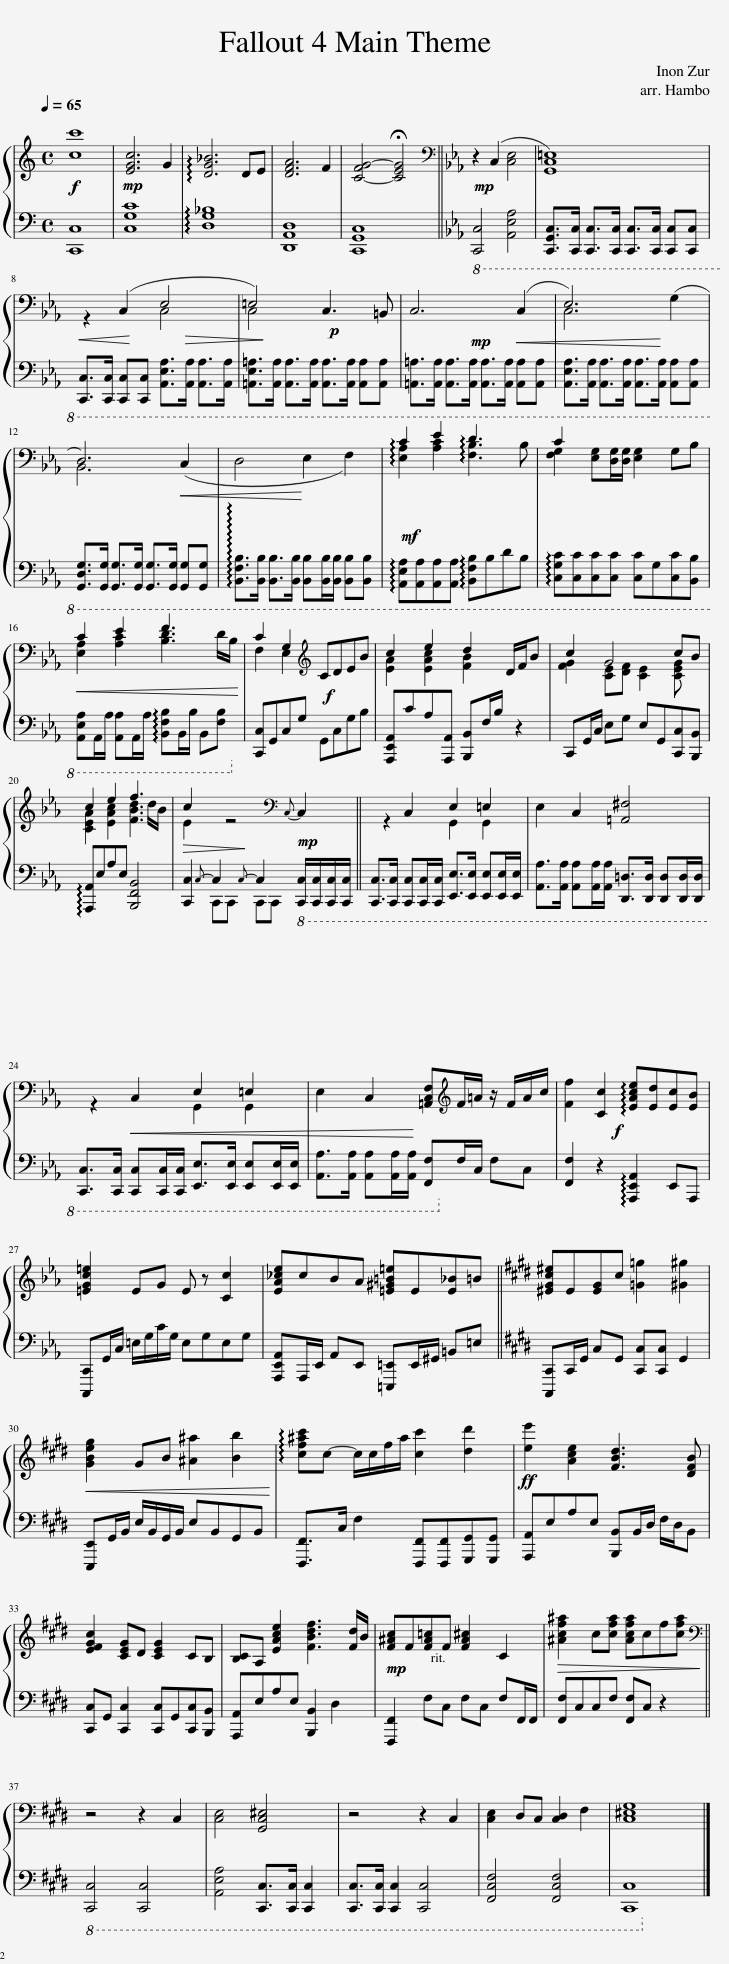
X:1
%%score { ( 1 3 ) | ( 2 4 ) }
L:1/8
M:4/4
I:linebreak $
K:C
V:1 treble
V:3 treble
V:2 bass
V:4 bass
V:1
 [cc']8 |!mp! [EGc]6 G2 | !arpeggio![DG_B]6 DE | [DFA]6 F2 | [C-FG-]4 !fermata![CEG]4 || %5
[K:Eb][K:bass][Q:1/4=65]!mp! z2 (C,2 [C,E,]4 | [G,,C,=E,]8) |$!<(! z2 (C,2 E,4!<)! | =E,4)!p! C,3 =B,, | C,6!<(! (C,2!<)!!mp! | %10
 E,6) (G,2 |$ D,6)!<(! (C,2!<)! | D,4 E,2 F,2) | !arpeggio!C2 E2 !arpeggio!D3 B, | C2 [E,G,][D,G,]/[D,G,]/ [E,G,]2 G,B, |$ %15
!<(! C2 E2 F3 D/B,/!<)! | C2 G,2[K:treble] CDEB | c2 e2 d2 D/F/B | c2 G4 cB |$ c2 e2 f3 d/B/ | %20
!>(! c2 z4[K:bass]{C,-} C,2!>)! || z2 C,2 E,2 =E,2 | E,2 C,2 [=A,,^F,]4 |$ z2!<(! C,2 E,2 =E,2!<)! | E,2 C,2 [=A,,C,F,][K:treble]F/=A/ z/ F/A/c/ | %25
 [Ff]2 [Cc]2 !arpeggio![EAce][Ed][Ec][EB] |$ [=EGc=e]2 EG E z [Cc]2 | [EA_ce]cBA [=E^G=B=e]E[E_B]=B ||[K:E] [^EGc^e]E[EG]c [=G=g]2 [^G^g]2 |$!<(! [GBeg]2 GB [^A^a]2 [Bb]2!<)! | %30
 !arpeggio![cf^ac']c- c/c/f/a/ [cc']2 [dd']2 |!ff! [ee']2 [Ace]2 [FBd]3 [DFB] |$ [EFGc]2 [CEG]D [CEG]2 CB, | [B,C]A, [EAce]2 [FBdf]3 [Fd]/B/ | [F^Ac]F[FA=c]F [FA^c]2 C2 | %35
!>(! [^Acf^a]2 c[cfa] [Acfa]cf[cfa]!>)! ||$[K:bass] z4 z2 C,2 | [C,E,]4 [G,,C,^E,]4 | z4 z2 C,2 | [C,E,]2 D,C, [C,D,]2 F,2 | %40
 [C,^E,G,]8 |] %41
V:2
!f! [C,,C,]8 | [C,G,C]8 | !arpeggio![D,G,_B,]8 | [D,,A,,D,]8 | [C,,G,,C,]8 || %5
[K:Eb]!8vb(! [C,,,C,,]4 [A,,,E,,A,,]4 | [C,,,G,,,C,,]>[C,,,C,,] [C,,,C,,]>[C,,,C,,] [C,,,C,,]>[C,,,C,,] [C,,,C,,][C,,,C,,] |$ [C,,,C,,]>[C,,,C,,] [C,,,C,,][C,,,C,,] [A,,,E,,A,,]>!>(![A,,,A,,] [A,,,A,,]>[A,,,A,,]!>)! | [=A,,,E,,=A,,]>[A,,,A,,] [A,,,A,,]>[A,,,A,,] [A,,,A,,]>[A,,,A,,] [A,,,A,,][A,,,A,,] | [=A,,,=A,,]>[A,,,A,,] [A,,,A,,]>[A,,,A,,] [A,,,A,,]>[A,,,A,,] [A,,,A,,][A,,,A,,] | %10
 [A,,,E,,A,,]>[A,,,A,,] [A,,,A,,]>[A,,,A,,] [A,,,A,,]>[A,,,A,,] [A,,,A,,][A,,,A,,] |$ [G,,,D,,G,,]>[G,,,G,,] [G,,,G,,]>[G,,,G,,] [G,,,G,,]>[G,,,G,,] [G,,,G,,][G,,,G,,] | !arpeggio![B,,,F,,B,,]>[B,,,B,,] [B,,,B,,]>[B,,,B,,] [B,,,B,,][B,,,B,,]/[B,,,B,,]/ [B,,,B,,][B,,,B,,] | !arpeggio![A,,,E,,A,,]!mf![A,,,A,,][A,,,A,,][A,,,A,,] !arpeggio![B,,,F,,B,,]B,,D,B,, | !arpeggio![C,,G,,C,][C,,C,][C,,C,][C,,C,] [C,,C,]G,,[C,,C,][B,,,B,,] |$ %15
 [A,,,E,,A,,]A,,,/A,,/ [A,,,A,,]A,,,/A,,/ !arpeggio![B,,,F,,B,,]B,,,/B,,/ B,,,[F,,B,,]!8vb)! | [C,,C,]G,,C,G,!f! G,,C,G,B, | [A,,,E,,A,,]CA,[A,,,A,,] [B,,,B,,]F,/B,/ z2 | C,,G,,/C,/ E,G, E,G,,[C,,C,][B,,,B,,] |$ !arpeggio![A,,,A,,]E,A,E, [B,,,F,,B,,]4 | %20
 [C,,C,]2{C,-} C,2{C,-} C,2!8vb(! [C,,,C,,]/!mp![C,,,C,,]/[C,,,C,,]/[C,,,C,,]/ || [C,,,C,,]>[C,,,C,,] [C,,,C,,][C,,,C,,]/[C,,,C,,]/ [E,,,E,,]>[E,,,E,,] [E,,,E,,][E,,,E,,]/[E,,,E,,]/ | [A,,,A,,]>[A,,,A,,] [A,,,A,,][A,,,A,,]/[A,,,A,,]/ [D,,,=D,,]>[D,,,D,,] [D,,,D,,][D,,,D,,]/[D,,,D,,]/ |$ [C,,,C,,]>[C,,,C,,] [C,,,C,,][C,,,C,,]/[C,,,C,,]/ [E,,,E,,]>[E,,,E,,] [E,,,E,,][E,,,E,,]/[E,,,E,,]/ | [A,,,A,,]>[A,,,A,,] [A,,,A,,][A,,,A,,]/[A,,,A,,]/ [F,,,F,,]!8vb)!F,/C,/ F,C, | %25
 [F,,F,]2 z2!f! !arpeggio![A,,,E,,A,,]2 E,,A,,, |$ [C,,,C,,]G,,/C,/ =E,/G,/C/G,/ E,G,E,G, | [A,,,E,,A,,]A,,,/E,,/ A,,E,, [=E,,,=E,,]E,,/^G,,/ =B,,=E, ||[K:E] [C,,,C,,]C,,/G,,/ C,G,, [C,,C,][C,,C,] G,,2 |$ [E,,,E,,]G,,/B,,/ E,/B,,/G,,/B,,/ E,B,,G,,B,, | %30
 [F,,,F,,]>C, F,2 [F,,,F,,][F,,,F,,][G,,,G,,][G,,,G,,] | [A,,,A,,]E,A,E, [B,,,B,,]B,,/D,/ F,/D,/B,, |$ [C,,C,]G,, [C,,C,]2 [C,,C,]G,,[C,,C,][B,,,B,,] | [A,,,A,,]E,A,E, [B,,,B,,]2 D,2 |!mp! [F,,,F,,]2 F,C, F,C, F,F,,/F,,/ | %35
 [F,,F,]C,C,F, [F,,F,]C, z2 ||$!8vb(! [C,,,C,,]4 [C,,,C,,]4 | [A,,,E,,A,,]4 [C,,,C,,]>[C,,,C,,] [C,,,C,,]2 | [C,,,C,,]>[C,,,C,,] [C,,,C,,]2 [C,,,C,,]4 | [F,,,C,,F,,]4 [F,,,C,,F,,]4 | %40
 [C,,,C,,]8!8vb)! |] %41
V:3
 x8 | x8 | x8 | x8 | x8 || %5
[K:Eb][K:bass] x8 | x8 |$ x4 C,4 | C,4 x4 | x8 | %10
 C,6 x2 |$ B,,6 x2 | x8 | !arpeggio![E,A,]2 [A,C]2 !arpeggio![F,B,]3 x | [F,G,]2 x6 |$ %15
 [E,A,]2 [A,C]2 [B,D]3 x | F,2 E,2[K:treble] x4 | [EA]2 [EAc]2 [FB]2 x2 | [FG]2 [CE][DF] [CE]2 [CEG] x |$ [CEA]2 [EAc]2 [FBd]3 x | %20
 E2 x4[K:bass] x2 || x4 G,,2 G,,2 | x8 |$ x4 G,,2 G,,2 | x5[K:treble] x3 | %25
 x8 |$ x8 | x8 ||[K:E] x8 |$ x8 | %30
 x8 | x8 |$ x8 | x8 | x8 | %35
 x8 ||$[K:bass] x8 | x8 | x8 | x8 | %40
 x8 |] %41
V:4
 x8 | x8 | x8 | x8 | x8 || %5
[K:Eb]!8vb(! x8 | x8 |$ x8 | x8 | x8 | %10
 x8 |$ x8 | x8 | x8 | x8 |$ %15
 x8!8vb)! | x8 | x8 | x8 |$ x8 | %20
 x2 C,,C,, C,,C,,!8vb(! x2 || x8 | x8 |$ x8 | x5!8vb)! x3 | %25
 x8 |$ x8 | x8 ||[K:E] x8 |$ x8 | %30
 x8 | x8 |$ x8 | x8 | x8 | %35
 x8 ||$!8vb(! x8 | x8 | x8 | x8 | %40
 x8!8vb)! |] %41
